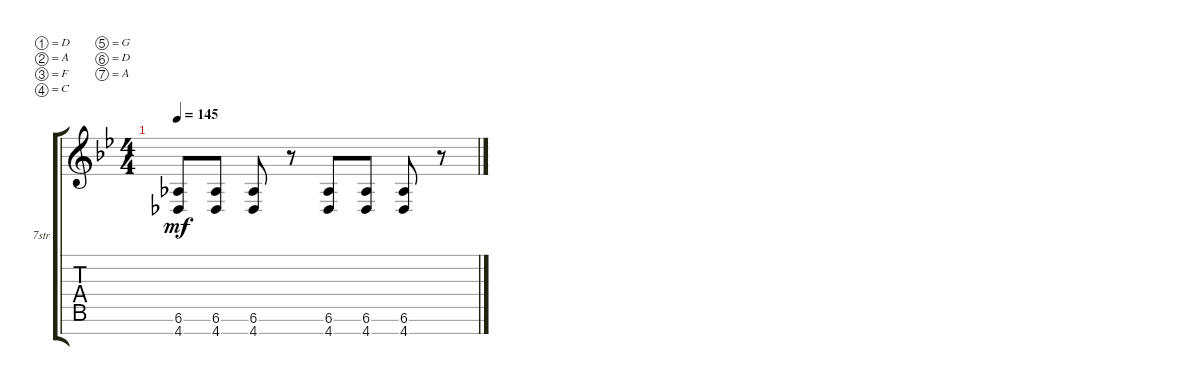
\bracketExtendMode groupsimilarinstruments
\firstSystemTrackNameOrientation horizontal
\otherSystemsTrackNameOrientation horizontal
\track ("7str" "7str") {defaultSystemsLayout 4 solo instrument overdrivenguitar}
\staff {score tabs}
\tuning (D4 A3 F3 C3 G2 D2 A1)
\ts (4 4)
\tempo 145
\clef g2
\scale
0.944032
\ks bb
(4.7{acc b} 6.6{acc b}).8{dy mf beam Up} (4.7{acc b} 6.6{acc b}).8{beam Up} (4.7{acc b} 6.6{acc b}).8{beam Up} r.8{beam Up} (4.7{acc b} 6.6{acc b}).8{beam Up} (4.7{acc b} 6.6{acc b}).8{beam Up} (4.7{acc b} 6.6{acc b}).8{beam Up} r.8{beam Up}
